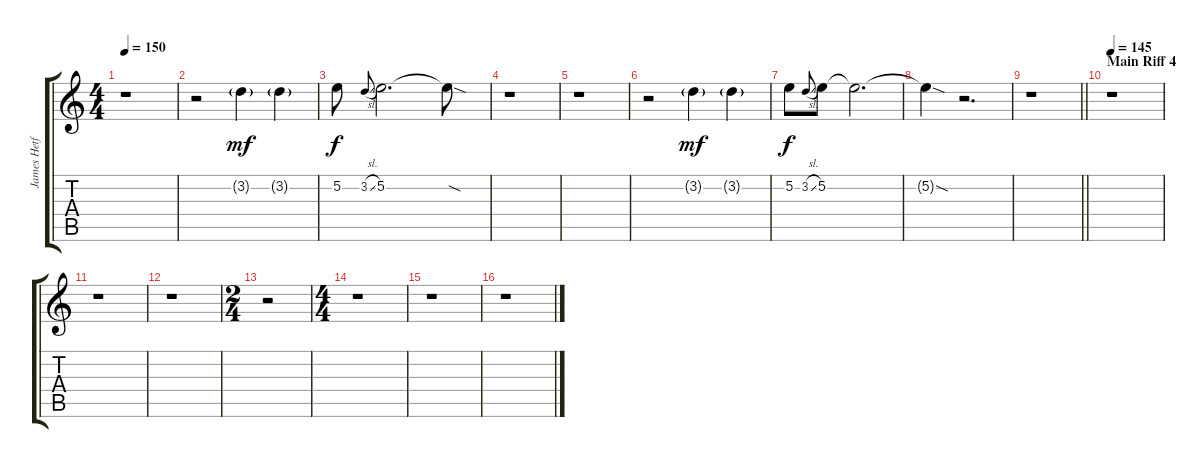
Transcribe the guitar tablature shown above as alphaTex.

\track ("James Hetfield (Supp. Vox)" "James Hetf") {instrument overdrivenguitar}
\staff {score tabs}
\tuning (E4 B3 G3 D3 A2 E2) {hide}
\ts (4 4)
\tempo 150
\clef g2
\ks c
r.1{dy f} |
r.2 3.2{g}.4{dy mf} 3.2{g}.4 |
5.2.8{dy f} 3.2{sl}.8{gr onbeat} 5.2.2{d} 5.2{sod t}.8 |
r.1 |
r.1 |
r.2 3.2{g}.4{dy mf} 3.2{g}.4 |
5.2.8{dy f} 3.2{sl}.8{gr onbeat} 5.2.8 5.2{t}.2{d} |
5.2{sod t}.4 r.2{d} |
\barLineRight lightlight
r.1 |
\section ("" "Main Riff 4")
\tempo 145
r.1 |
r.1 |
r.1 |
\ts (2 4)
r.2 |
\ts (4 4)
r.1 |
r.1 |
r.1
